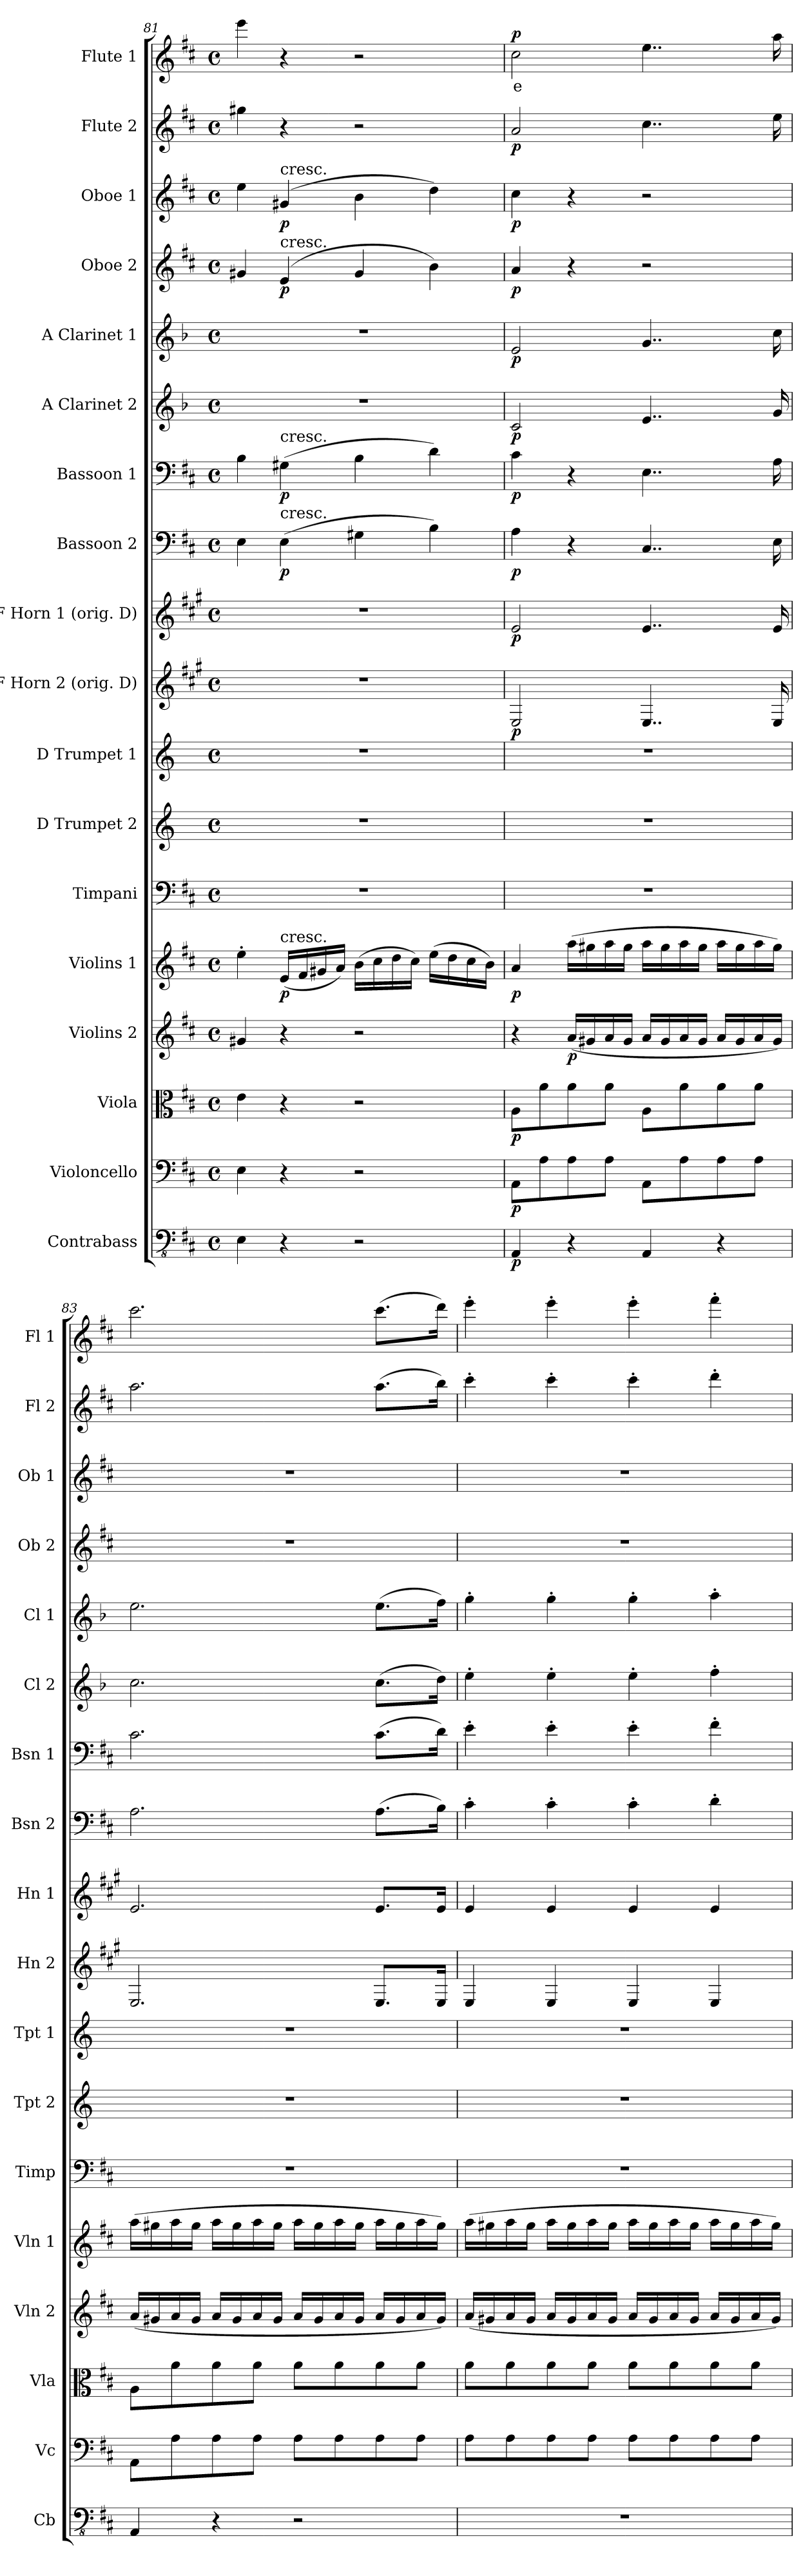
**kern	**dynam	**kern	**dynam	**kern	**dynam	**kern	**dynam	**kern	**dynam	**kern	**kern	**kern	**kern	**dynam	**kern	**dynam	**kern	**dynam	**kern	**dynam	**kern	**dynam	**kern	**dynam	**kern	**dynam	**kern	**dynam	**kern	**dynam	**kern	**text	**dynam
*part18	*part18	*part17	*part17	*part16	*part16	*part15	*part15	*part14	*part14	*part13	*part12	*part11	*part10	*part10	*part9	*part9	*part8	*part8	*part7	*part7	*part6	*part6	*part5	*part5	*part4	*part4	*part3	*part3	*part2	*part2	*part1	*part1	*part1
*staff18	*staff18	*staff17	*staff17	*staff16	*staff16	*staff15	*staff15	*staff14	*staff14	*staff13	*staff12	*staff11	*staff10	*staff10	*staff9	*staff9	*staff8	*staff8	*staff7	*staff7	*staff6	*staff6	*staff5	*staff5	*staff4	*staff4	*staff3	*staff3	*staff2	*staff2	*staff1	*staff1	*staff1
*I"Contrabass	*	*I"Violoncello	*	*I"Viola	*	*I"Violins 2	*	*I"Violins 1	*	*I"Timpani	*I"D Trumpet 2	*I"D Trumpet 1	*I"F Horn 2 (orig.  D)	*	*I"F Horn 1 (orig.  D)	*	*I"Bassoon 2	*	*I"Bassoon 1	*	*I"A Clarinet 2	*	*I"A Clarinet 1	*	*I"Oboe 2	*	*I"Oboe 1	*	*I"Flute 2	*	*I"Flute 1	*	*
*I'Cb	*	*I'Vc	*	*I'Vla	*	*I'Vln 2	*	*I'Vln 1	*	*I'Timp	*I'Tpt 2	*I'Tpt 1	*I'Hn 2	*	*I'Hn 1	*	*I'Bsn 2	*	*I'Bsn 1	*	*I'Cl 2	*	*I'Cl 1	*	*I'Ob 2	*	*I'Ob 1	*	*I'Fl 2	*	*I'Fl 1	*	*
*clefFv4	*	*clefF4	*	*clefC3	*	*clefG2	*	*clefG2	*	*clefF4	*clefG2	*clefG2	*clefG2	*	*clefG2	*	*clefF4	*	*clefF4	*	*clefG2	*	*clefG2	*	*clefG2	*	*clefG2	*	*clefG2	*	*clefG2	*	*
*	*	*	*	*	*	*	*	*	*	*	*ITrd-1c-2	*ITrd-1c-2	*ITrd4c7	*	*ITrd4c7	*	*	*	*	*	*ITrd2c3	*	*ITrd2c3	*	*	*	*	*	*	*	*	*	*
*k[f#c#]	*	*k[f#c#]	*	*k[f#c#]	*	*k[f#c#]	*	*k[f#c#]	*	*k[f#c#]	*k[f#c#]	*k[f#c#]	*k[f#c#]	*	*k[f#c#]	*	*k[f#c#]	*	*k[f#c#]	*	*k[f#c#]	*	*k[f#c#]	*	*k[f#c#]	*	*k[f#c#]	*	*k[f#c#]	*	*k[f#c#]	*	*
*M4/4	*	*M4/4	*	*M4/4	*	*M4/4	*	*M4/4	*	*M4/4	*M4/4	*M4/4	*M4/4	*	*M4/4	*	*M4/4	*	*M4/4	*	*M4/4	*	*M4/4	*	*M4/4	*	*M4/4	*	*M4/4	*	*M4/4	*	*
*met(c)	*	*met(c)	*	*met(c)	*	*met(c)	*	*met(c)	*	*met(c)	*met(c)	*met(c)	*met(c)	*	*met(c)	*	*met(c)	*	*met(c)	*	*met(c)	*	*met(c)	*	*met(c)	*	*met(c)	*	*met(c)	*	*met(c)	*	*
=81	=81	=81	=81	=81	=81	=81	=81	=81	=81	=81	=81	=81	=81	=81	=81	=81	=81	=81	=81	=81	=81	=81	=81	=81	=81	=81	=81	=81	=81	=81	=81	=81	=81
4EE\	.	4E\	.	4e\	.	4g#X/	.	4ee'\	.	1r	1r	1r	1r	.	1r	.	4E\	.	4B\	.	1r	.	1r	.	4g#X/	.	4ee\	.	4gg#X\	.	4eee\	.	.
!	!	!	!	!	!	!	!	!	!	!	!	!	!	!	!	!	!	!	!	!	!	!	!	!	!	!	!LO:TX:a:t=cresc.	!	!	!	!	!	!
!	!	!	!	!	!	!	!	!	!	!	!	!	!	!	!	!	!	!	!	!	!	!	!	!	!LO:TX:a:t=cresc.	!	!	!	!	!	!	!	!
!	!	!	!	!	!	!	!	!	!	!	!	!	!	!	!	!	!	!	!LO:TX:a:t=cresc.	!	!	!	!	!	!	!	!	!	!	!	!	!	!
!	!	!	!	!	!	!	!	!	!	!	!	!	!	!	!	!	!LO:TX:a:t=cresc.	!	!	!	!	!	!	!	!	!	!	!	!	!	!	!	!
!	!	!	!	!	!	!	!	!LO:TX:a:t=cresc.	!	!	!	!	!	!	!	!	!	!	!	!	!	!	!	!	!	!	!	!	!	!	!	!	!
!	!	!	!	!	!	!	!	!	!LO:DY:b	!	!	!	!	!	!	!	!	!LO:DY:b	!	!LO:DY:b	!	!	!	!	!	!LO:DY:b	!	!LO:DY:b	!	!	!	!	!
4r	.	4r	.	4r	.	4r	.	(<16e/LL	p	.	.	.	.	.	.	.	(>4E\	p	(>4G#X\	p	.	.	.	.	(>4e/	p	(>4g#X/	p	4r	.	4r	.	.
.	.	.	.	.	.	.	.	16f#/	.	.	.	.	.	.	.	.	.	.	.	.	.	.	.	.	.	.	.	.	.	.	.	.	.
.	.	.	.	.	.	.	.	16g#X/	.	.	.	.	.	.	.	.	.	.	.	.	.	.	.	.	.	.	.	.	.	.	.	.	.
.	.	.	.	.	.	.	.	16a/JJ)	.	.	.	.	.	.	.	.	.	.	.	.	.	.	.	.	.	.	.	.	.	.	.	.	.
2r	.	2r	.	2r	.	2r	.	(>16b\LL	.	.	.	.	.	.	.	.	4G#X\	.	4B\	.	.	.	.	.	4g#/	.	4b\	.	2r	.	2r	.	.
.	.	.	.	.	.	.	.	16cc#\	.	.	.	.	.	.	.	.	.	.	.	.	.	.	.	.	.	.	.	.	.	.	.	.	.
.	.	.	.	.	.	.	.	16dd\	.	.	.	.	.	.	.	.	.	.	.	.	.	.	.	.	.	.	.	.	.	.	.	.	.
.	.	.	.	.	.	.	.	16cc#\JJ)	.	.	.	.	.	.	.	.	.	.	.	.	.	.	.	.	.	.	.	.	.	.	.	.	.
.	.	.	.	.	.	.	.	(>16ee\LL	.	.	.	.	.	.	.	.	4B\)	.	4d\)	.	.	.	.	.	4b\)	.	4dd\)	.	.	.	.	.	.
.	.	.	.	.	.	.	.	16dd\	.	.	.	.	.	.	.	.	.	.	.	.	.	.	.	.	.	.	.	.	.	.	.	.	.
.	.	.	.	.	.	.	.	16cc#\	.	.	.	.	.	.	.	.	.	.	.	.	.	.	.	.	.	.	.	.	.	.	.	.	.
.	.	.	.	.	.	.	.	16b\JJ)	.	.	.	.	.	.	.	.	.	.	.	.	.	.	.	.	.	.	.	.	.	.	.	.	.
!!LO:PB:g=z
=82	=82	=82	=82	=82	=82	=82	=82	=82	=82	=82	=82	=82	=82	=82	=82	=82	=82	=82	=82	=82	=82	=82	=82	=82	=82	=82	=82	=82	=82	=82	=82	=82	=82
!	!LO:DY:b	!	!LO:DY:b	!	!LO:DY:b	!	!	!	!LO:DY:b	!	!	!	!	!LO:DY:b	!	!LO:DY:b	!	!LO:DY:b	!	!LO:DY:b	!	!LO:DY:b	!	!LO:DY:b	!	!LO:DY:b	!	!LO:DY:b	!	!LO:DY:b	!	!LO:LY:b:color=#FF0000	!LO:DY:b
4AAA/	p	8AA\L	p	8A\L	p	4r	.	4a/	p	1r	1r	1r	2AA/	p	2A/	p	4A\	p	4c#\	p	2A/	p	2c#/	p	4a/	p	4cc#\	p	2a/	p	2cc#\	e	p
.	.	8A\	.	8a\	.	.	.	.	.	.	.	.	.	.	.	.	.	.	.	.	.	.	.	.	.	.	.	.	.	.	.	.	.
!	!	!	!	!	!	!	!LO:DY:b	!	!	!	!	!	!	!	!	!	!	!	!	!	!	!	!	!	!	!	!	!	!	!	!	!	!
4r	.	8A\	.	8a\	.	(<16a/LL	p	(>16aa\LL	.	.	.	.	.	.	.	.	4r	.	4r	.	.	.	.	.	4r	.	4r	.	.	.	.	.	.
.	.	.	.	.	.	16g#X/	.	16gg#X\	.	.	.	.	.	.	.	.	.	.	.	.	.	.	.	.	.	.	.	.	.	.	.	.	.
.	.	8A\J	.	8a\J	.	16a/	.	16aa\	.	.	.	.	.	.	.	.	.	.	.	.	.	.	.	.	.	.	.	.	.	.	.	.	.
.	.	.	.	.	.	16g#/JJ	.	16gg#\JJ	.	.	.	.	.	.	.	.	.	.	.	.	.	.	.	.	.	.	.	.	.	.	.	.	.
4AAA/	.	8AA\L	.	8A\L	.	16a/LL	.	16aa\LL	.	.	.	.	4..AA/	.	4..A/	.	4..C#/	.	4..E\	.	4..c#/	.	4..e/	.	2r	.	2r	.	4..cc#\	.	4..ee\	.	.
.	.	.	.	.	.	16g#/	.	16gg#\	.	.	.	.	.	.	.	.	.	.	.	.	.	.	.	.	.	.	.	.	.	.	.	.	.
.	.	8A\	.	8a\	.	16a/	.	16aa\	.	.	.	.	.	.	.	.	.	.	.	.	.	.	.	.	.	.	.	.	.	.	.	.	.
.	.	.	.	.	.	16g#/JJ	.	16gg#\JJ	.	.	.	.	.	.	.	.	.	.	.	.	.	.	.	.	.	.	.	.	.	.	.	.	.
4r	.	8A\	.	8a\	.	16a/LL	.	16aa\LL	.	.	.	.	.	.	.	.	.	.	.	.	.	.	.	.	.	.	.	.	.	.	.	.	.
.	.	.	.	.	.	16g#/	.	16gg#\	.	.	.	.	.	.	.	.	.	.	.	.	.	.	.	.	.	.	.	.	.	.	.	.	.
.	.	8A\J	.	8a\J	.	16a/	.	16aa\	.	.	.	.	.	.	.	.	.	.	.	.	.	.	.	.	.	.	.	.	.	.	.	.	.
.	.	.	.	.	.	16g#/JJ)	.	16gg#\JJ)	.	.	.	.	16AA/	.	16A/	.	16E\	.	16A\	.	16e/	.	16a\	.	.	.	.	.	16ee\	.	16aa\	.	.
=83	=83	=83	=83	=83	=83	=83	=83	=83	=83	=83	=83	=83	=83	=83	=83	=83	=83	=83	=83	=83	=83	=83	=83	=83	=83	=83	=83	=83	=83	=83	=83	=83	=83
4AAA/	.	8AA\L	.	8A\L	.	(<16a/LL	.	(>16aa\LL	.	1r	1r	1r	2.AA/	.	2.A/	.	2.A\	.	2.c#\	.	2.a\	.	2.cc#\	.	1r	.	1r	.	2.aa\	.	2.ccc#\	.	.
.	.	.	.	.	.	16g#X/	.	16gg#X\	.	.	.	.	.	.	.	.	.	.	.	.	.	.	.	.	.	.	.	.	.	.	.	.	.
.	.	8A\	.	8a\	.	16a/	.	16aa\	.	.	.	.	.	.	.	.	.	.	.	.	.	.	.	.	.	.	.	.	.	.	.	.	.
.	.	.	.	.	.	16g#/JJ	.	16gg#\JJ	.	.	.	.	.	.	.	.	.	.	.	.	.	.	.	.	.	.	.	.	.	.	.	.	.
4r	.	8A\	.	8a\	.	16a/LL	.	16aa\LL	.	.	.	.	.	.	.	.	.	.	.	.	.	.	.	.	.	.	.	.	.	.	.	.	.
.	.	.	.	.	.	16g#/	.	16gg#\	.	.	.	.	.	.	.	.	.	.	.	.	.	.	.	.	.	.	.	.	.	.	.	.	.
.	.	8A\J	.	8a\J	.	16a/	.	16aa\	.	.	.	.	.	.	.	.	.	.	.	.	.	.	.	.	.	.	.	.	.	.	.	.	.
.	.	.	.	.	.	16g#/JJ	.	16gg#\JJ	.	.	.	.	.	.	.	.	.	.	.	.	.	.	.	.	.	.	.	.	.	.	.	.	.
2r	.	8A\L	.	8a\L	.	16a/LL	.	16aa\LL	.	.	.	.	.	.	.	.	.	.	.	.	.	.	.	.	.	.	.	.	.	.	.	.	.
.	.	.	.	.	.	16g#/	.	16gg#\	.	.	.	.	.	.	.	.	.	.	.	.	.	.	.	.	.	.	.	.	.	.	.	.	.
.	.	8A\	.	8a\	.	16a/	.	16aa\	.	.	.	.	.	.	.	.	.	.	.	.	.	.	.	.	.	.	.	.	.	.	.	.	.
.	.	.	.	.	.	16g#/JJ	.	16gg#\JJ	.	.	.	.	.	.	.	.	.	.	.	.	.	.	.	.	.	.	.	.	.	.	.	.	.
.	.	8A\	.	8a\	.	16a/LL	.	16aa\LL	.	.	.	.	8.AA/L	.	8.A/L	.	(>8.A\L	.	(>8.c#\L	.	(>8.a\L	.	(>8.cc#\L	.	.	.	.	.	(>8.aa\L	.	(>8.ccc#\L	.	.
.	.	.	.	.	.	16g#/	.	16gg#\	.	.	.	.	.	.	.	.	.	.	.	.	.	.	.	.	.	.	.	.	.	.	.	.	.
.	.	8A\J	.	8a\J	.	16a/	.	16aa\	.	.	.	.	.	.	.	.	.	.	.	.	.	.	.	.	.	.	.	.	.	.	.	.	.
.	.	.	.	.	.	16g#/JJ)	.	16gg#\JJ)	.	.	.	.	16AA/Jk	.	16A/Jk	.	16B\Jk)	.	16d\Jk)	.	16b\Jk)	.	16dd\Jk)	.	.	.	.	.	16bb\Jk)	.	16ddd\Jk)	.	.
=84	=84	=84	=84	=84	=84	=84	=84	=84	=84	=84	=84	=84	=84	=84	=84	=84	=84	=84	=84	=84	=84	=84	=84	=84	=84	=84	=84	=84	=84	=84	=84	=84	=84
1r	.	8A\L	.	8a\L	.	(<16a/LL	.	(>16aa\LL	.	1r	1r	1r	4AA/	.	4A/	.	4c#'\	.	4e'\	.	4cc#'\	.	4ee'\	.	1r	.	1r	.	4ccc#'\	.	4eee'\	.	.
.	.	.	.	.	.	16g#X/	.	16gg#X\	.	.	.	.	.	.	.	.	.	.	.	.	.	.	.	.	.	.	.	.	.	.	.	.	.
.	.	8A\	.	8a\	.	16a/	.	16aa\	.	.	.	.	.	.	.	.	.	.	.	.	.	.	.	.	.	.	.	.	.	.	.	.	.
.	.	.	.	.	.	16g#/JJ	.	16gg#\JJ	.	.	.	.	.	.	.	.	.	.	.	.	.	.	.	.	.	.	.	.	.	.	.	.	.
.	.	8A\	.	8a\	.	16a/LL	.	16aa\LL	.	.	.	.	4AA/	.	4A/	.	4c#'\	.	4e'\	.	4cc#'\	.	4ee'\	.	.	.	.	.	4ccc#'\	.	4eee'\	.	.
.	.	.	.	.	.	16g#/	.	16gg#\	.	.	.	.	.	.	.	.	.	.	.	.	.	.	.	.	.	.	.	.	.	.	.	.	.
.	.	8A\J	.	8a\J	.	16a/	.	16aa\	.	.	.	.	.	.	.	.	.	.	.	.	.	.	.	.	.	.	.	.	.	.	.	.	.
.	.	.	.	.	.	16g#/JJ	.	16gg#\JJ	.	.	.	.	.	.	.	.	.	.	.	.	.	.	.	.	.	.	.	.	.	.	.	.	.
.	.	8A\L	.	8a\L	.	16a/LL	.	16aa\LL	.	.	.	.	4AA/	.	4A/	.	4c#'\	.	4e'\	.	4cc#'\	.	4ee'\	.	.	.	.	.	4ccc#'\	.	4eee'\	.	.
.	.	.	.	.	.	16g#/	.	16gg#\	.	.	.	.	.	.	.	.	.	.	.	.	.	.	.	.	.	.	.	.	.	.	.	.	.
.	.	8A\	.	8a\	.	16a/	.	16aa\	.	.	.	.	.	.	.	.	.	.	.	.	.	.	.	.	.	.	.	.	.	.	.	.	.
.	.	.	.	.	.	16g#/JJ	.	16gg#\JJ	.	.	.	.	.	.	.	.	.	.	.	.	.	.	.	.	.	.	.	.	.	.	.	.	.
.	.	8A\	.	8a\	.	16a/LL	.	16aa\LL	.	.	.	.	4AA/	.	4A/	.	4d'\	.	4f#'\	.	4dd'\	.	4ff#'\	.	.	.	.	.	4ddd'\	.	4fff#'\	.	.
.	.	.	.	.	.	16g#/	.	16gg#\	.	.	.	.	.	.	.	.	.	.	.	.	.	.	.	.	.	.	.	.	.	.	.	.	.
.	.	8A\J	.	8a\J	.	16a/	.	16aa\	.	.	.	.	.	.	.	.	.	.	.	.	.	.	.	.	.	.	.	.	.	.	.	.	.
.	.	.	.	.	.	16g#/JJ)	.	16gg#\JJ)	.	.	.	.	.	.	.	.	.	.	.	.	.	.	.	.	.	.	.	.	.	.	.	.	.
=	=	=	=	=	=	=	=	=	=	=	=	=	=	=	=	=	=	=	=	=	=	=	=	=	=	=	=	=	=	=	=	=	=
*-	*-	*-	*-	*-	*-	*-	*-	*-	*-	*-	*-	*-	*-	*-	*-	*-	*-	*-	*-	*-	*-	*-	*-	*-	*-	*-	*-	*-	*-	*-	*-	*-	*-
